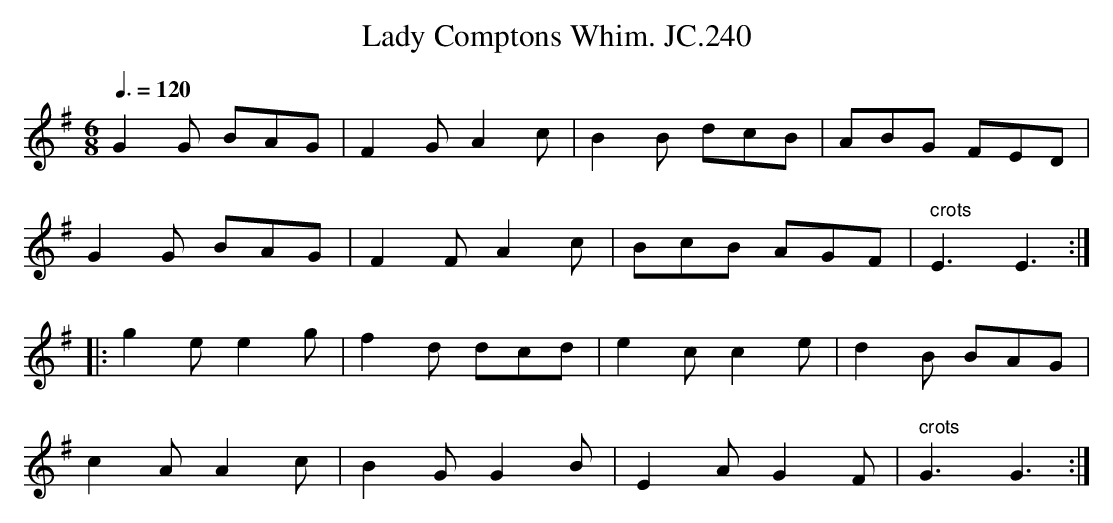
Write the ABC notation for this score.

X:1
T:Lady Comptons Whim. JC.240
M:6/8
L:1/8
Q:3/8=120
K:G
G2G BAG|\\
F2GA2c|B2B dcB|ABG FED|
G2G BAG|F2FA2c|BcB AGF|" crots"E3E3:|
|:g2ee2g|f2d dcd|e2cc2e|d2B BAG|
c2AA2c|B2GG2B|E2AG2F|" crots"G3G3:|
